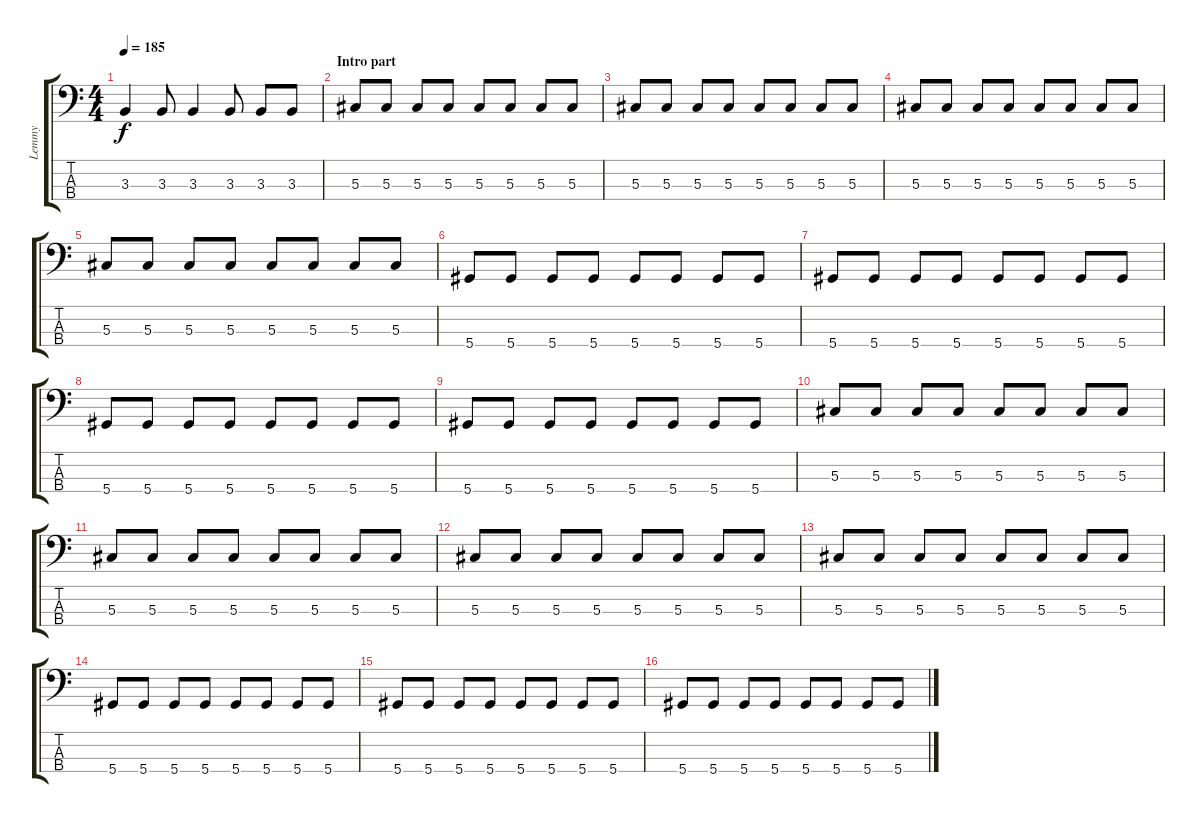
\track ("Lemmy" "Lemmy") {instrument distortionguitar}
\staff {score tabs}
\tuning (Gb2 Db2 Ab1 Eb1) {hide}
\ts (4 4)
\tempo 185
\clef f4
\ks c
3.3.4{dy f} 3.3.8 3.3.4 3.3.8 3.3.8 3.3.8 |
\section ("" "Intro part")
5.3.8 5.3.8 5.3.8 5.3.8 5.3.8 5.3.8 5.3.8 5.3.8 |
5.3.8 5.3.8 5.3.8 5.3.8 5.3.8 5.3.8 5.3.8 5.3.8 |
5.3.8 5.3.8 5.3.8 5.3.8 5.3.8 5.3.8 5.3.8 5.3.8 |
5.3.8 5.3.8 5.3.8 5.3.8 5.3.8 5.3.8 5.3.8 5.3.8 |
5.4.8 5.4.8 5.4.8 5.4.8 5.4.8 5.4.8 5.4.8 5.4.8 |
5.4.8 5.4.8 5.4.8 5.4.8 5.4.8 5.4.8 5.4.8 5.4.8 |
5.4.8 5.4.8 5.4.8 5.4.8 5.4.8 5.4.8 5.4.8 5.4.8 |
5.4.8 5.4.8 5.4.8 5.4.8 5.4.8 5.4.8 5.4.8 5.4.8 |
5.3.8 5.3.8 5.3.8 5.3.8 5.3.8 5.3.8 5.3.8 5.3.8 |
5.3.8 5.3.8 5.3.8 5.3.8 5.3.8 5.3.8 5.3.8 5.3.8 |
5.3.8 5.3.8 5.3.8 5.3.8 5.3.8 5.3.8 5.3.8 5.3.8 |
5.3.8 5.3.8 5.3.8 5.3.8 5.3.8 5.3.8 5.3.8 5.3.8 |
5.4.8 5.4.8 5.4.8 5.4.8 5.4.8 5.4.8 5.4.8 5.4.8 |
5.4.8 5.4.8 5.4.8 5.4.8 5.4.8 5.4.8 5.4.8 5.4.8 |
5.4.8 5.4.8 5.4.8 5.4.8 5.4.8 5.4.8 5.4.8 5.4.8
